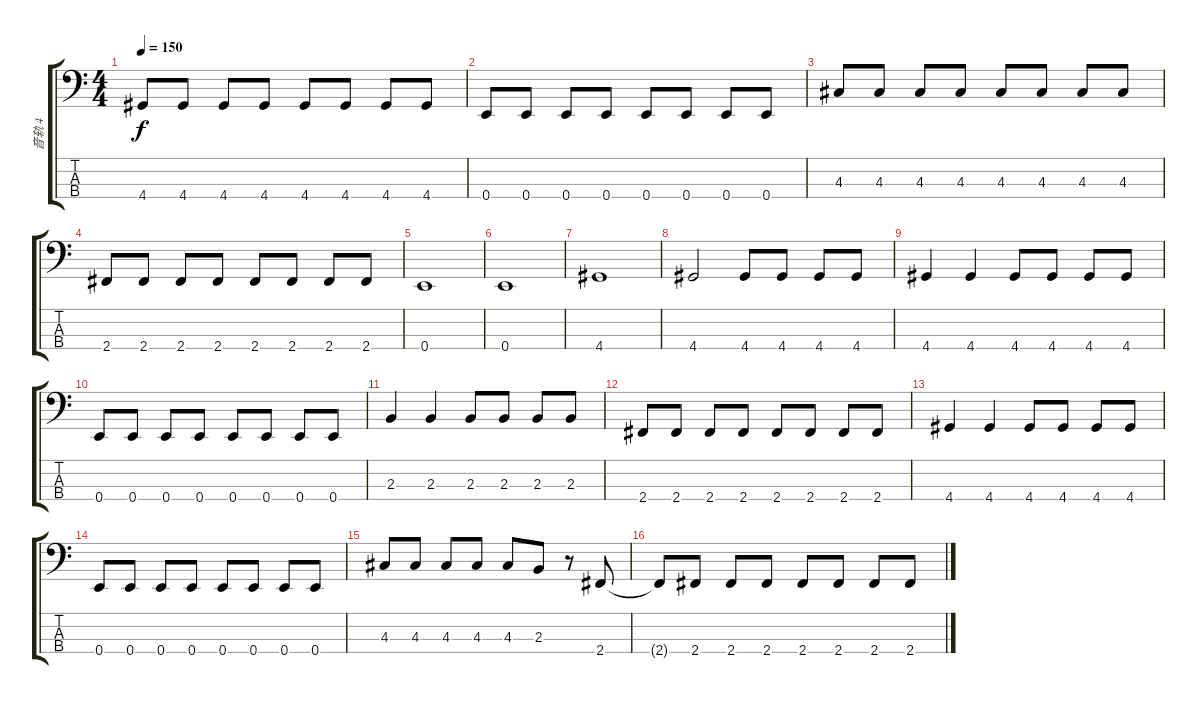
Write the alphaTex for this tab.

\track ("音轨 4" "音轨 4") {instrument electricbassfinger}
\staff {score tabs}
\tuning (G2 D2 A1 E1) {hide}
\ts (4 4)
\tempo 150
\clef f4
\ks c
4.4.8{dy f} 4.4.8 4.4.8 4.4.8 4.4.8 4.4.8 4.4.8 4.4.8 |
0.4.8 0.4.8 0.4.8 0.4.8 0.4.8 0.4.8 0.4.8 0.4.8 |
4.3.8 4.3.8 4.3.8 4.3.8 4.3.8 4.3.8 4.3.8 4.3.8 |
2.4.8 2.4.8 2.4.8 2.4.8 2.4.8 2.4.8 2.4.8 2.4.8 |
0.4.1 |
0.4.1 |
4.4.1 |
4.4.2 4.4.8 4.4.8 4.4.8 4.4.8 |
4.4.4 4.4.4 4.4.8 4.4.8 4.4.8 4.4.8 |
0.4.8 0.4.8 0.4.8 0.4.8 0.4.8 0.4.8 0.4.8 0.4.8 |
2.3.4 2.3.4 2.3.8 2.3.8 2.3.8 2.3.8 |
2.4.8 2.4.8 2.4.8 2.4.8 2.4.8 2.4.8 2.4.8 2.4.8 |
4.4.4 4.4.4 4.4.8 4.4.8 4.4.8 4.4.8 |
0.4.8 0.4.8 0.4.8 0.4.8 0.4.8 0.4.8 0.4.8 0.4.8 |
4.3.8 4.3.8 4.3.8 4.3.8 4.3.8 2.3.8 r.8 2.4.8 |
2.4{t}.8 2.4.8 2.4.8 2.4.8 2.4.8 2.4.8 2.4.8 2.4.8
